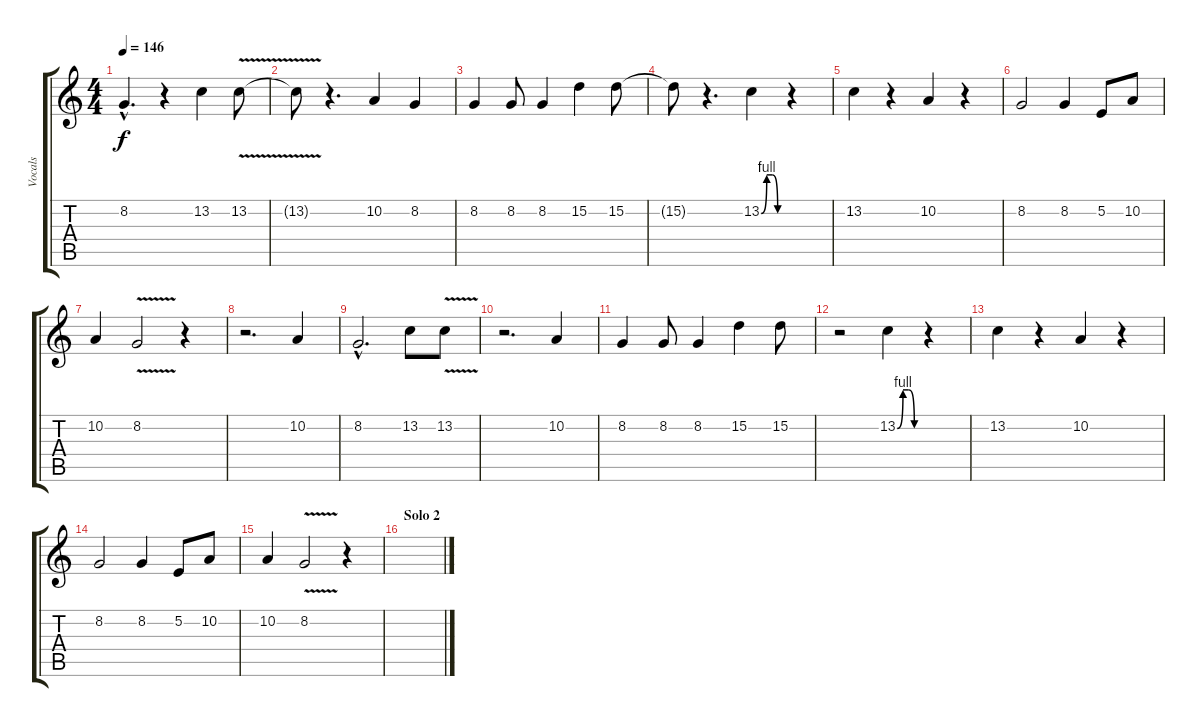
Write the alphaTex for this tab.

\track ("Vocals" "Vocals") {instrument lead2sawtooth}
\staff {score tabs}
\tuning (E4 B3 G3 D3 A2 E2) {hide}
\ts (4 4)
\tempo 146
\clef g2
\ks c
8.2{hac t}.4{d dy f} r.4 13.2.4 13.2{v}.8 |
13.2{t}.8 r.4{d} 10.2.4 8.2.4 |
8.2.4 8.2.8 8.2.4 15.2.4 15.2.8 |
15.2{t}.8 r.4{d} 13.2{be (custom 0 0 15 4 30 4 45 0 60 0)}.4 r.4 |
13.2.4 r.4 10.2.4 r.4 |
8.2.2 8.2.4 5.2.8 10.2.8 |
10.2.4 8.2{v}.2 r.4 |
r.2{d} 10.2.4 |
8.2{hac}.2{d} 13.2.8 13.2{v}.8 |
r.2{d} 10.2.4 |
8.2.4 8.2.8 8.2.4 15.2.4 15.2.8 |
r.2 13.2{be (custom 0 0 15 4 30 4 45 0 60 0)}.4 r.4 |
13.2.4 r.4 10.2.4 r.4 |
8.2.2 8.2.4 5.2.8 10.2.8 |
10.2.4 8.2{v}.2 r.4 |
\section ("" "Solo 2")
